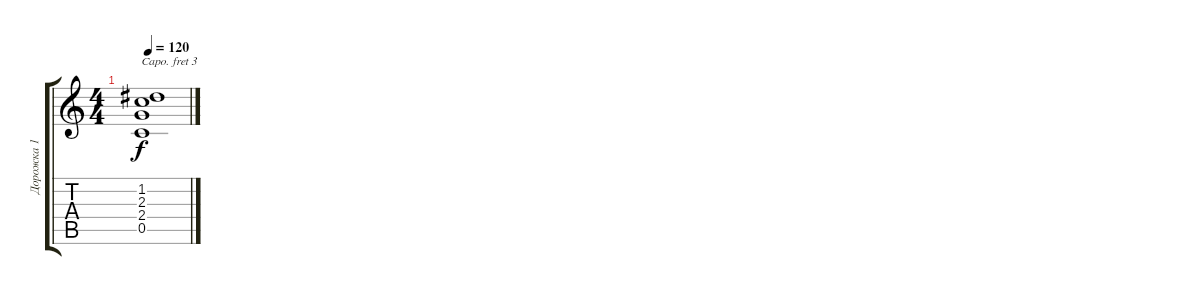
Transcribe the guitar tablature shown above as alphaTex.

\track ("Дорожка 1" "Дорожка 1") {instrument acousticguitarsteel}
\staff {score tabs}
\capo 3
\tuning (E4 B3 G3 D3 A2 E2) {hide}
\ts (4 4)
\tempo 120
\clef g2
\ks c
(1.2{t} 2.3{t} 2.4{t} 0.5{t}).1{dy f}
